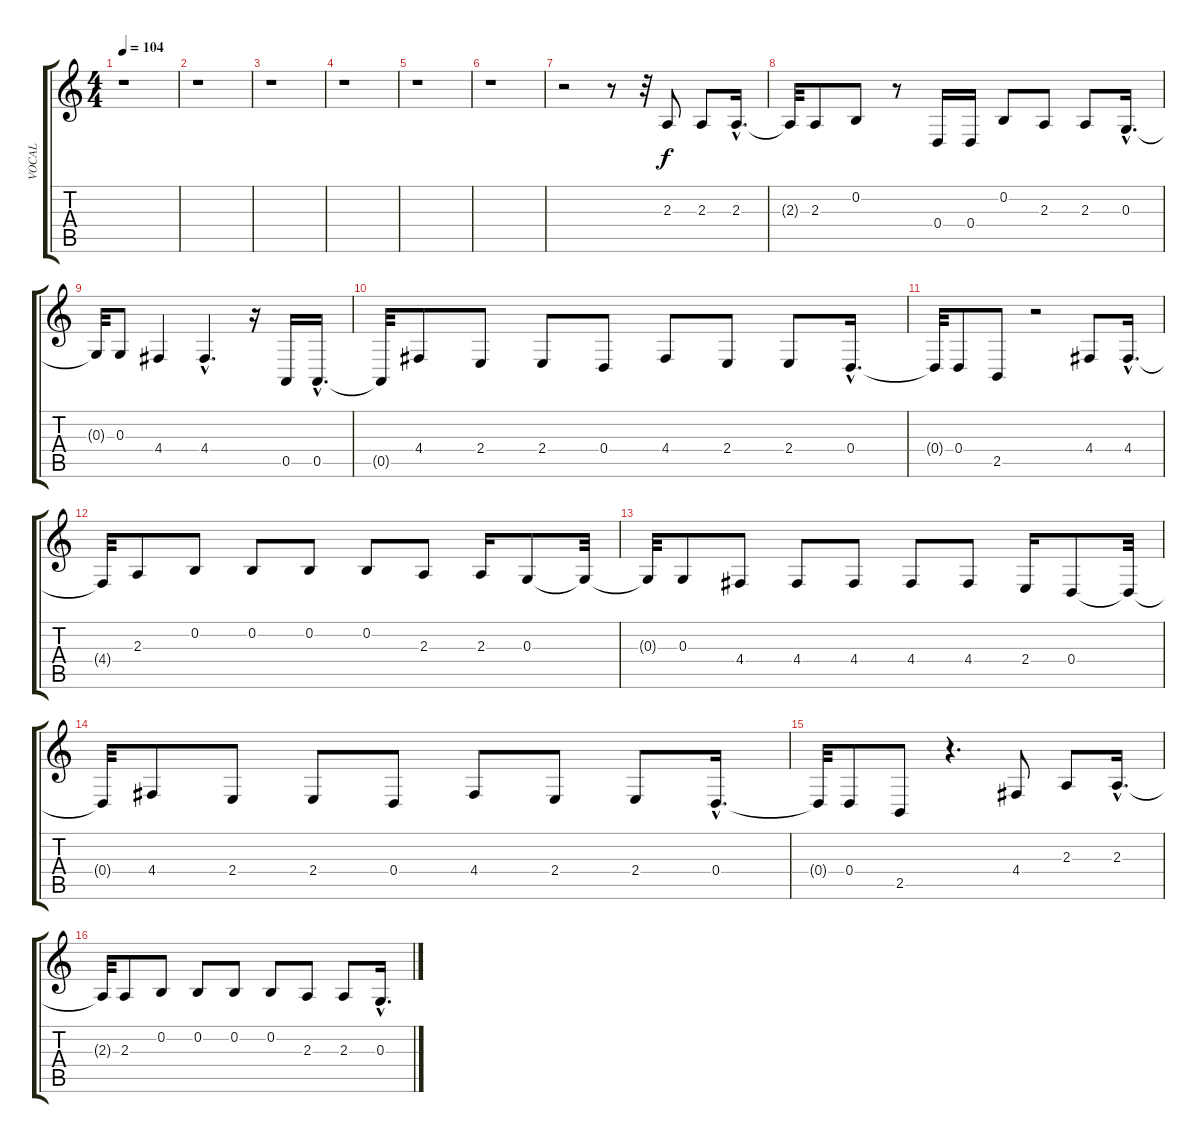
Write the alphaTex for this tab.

\track ("VOCAL" "VOCAL") {instrument cello}
\staff {score tabs}
\tuning (E4 B3 G3 D3 A2 E2) {hide}
\ts (4 4)
\tempo 104
\clef g2
\ks c
r.1{dy f} |
r.1 |
r.1 |
r.1 |
r.1 |
r.1 |
r.2 r.8 r.32 2.3.8 2.3.8 2.3{hac}.16{d} |
2.3{t}.32 2.3.8 0.2.8 r.8 0.4.16 0.4.16 0.2.8 2.3.8 2.3.8 0.3{hac}.16{d} |
0.3{t}.32 0.3.8 4.4.4 4.4{hac}.4{d} r.16 0.5.16 0.5{hac}.16{d} |
0.5{t}.32 4.4.8 2.4.8 2.4.8 0.4.8 4.4.8 2.4.8 2.4.8 0.4{hac}.16{d} |
0.4{t}.32 0.4.8 2.5.8 r.2 4.4.8 4.4{hac}.16{d} |
4.4{t}.32 2.3.8 0.2.8 0.2.8 0.2.8 0.2.8 2.3.8 2.3.16 0.3.8 0.3{t}.32 |
0.3{t}.32 0.3.8 4.4.8 4.4.8 4.4.8 4.4.8 4.4.8 2.4.16 0.4.8 0.4{t}.32 |
0.4{t}.32 4.4.8 2.4.8 2.4.8 0.4.8 4.4.8 2.4.8 2.4.8 0.4{hac}.16{d} |
0.4{t}.32 0.4.8 2.5.8 r.4{d} 4.4.8 2.3.8 2.3{hac}.16{d} |
2.3{t}.32 2.3.8 0.2.8 0.2.8 0.2.8 0.2.8 2.3.8 2.3.8 0.3{hac}.16{d}
